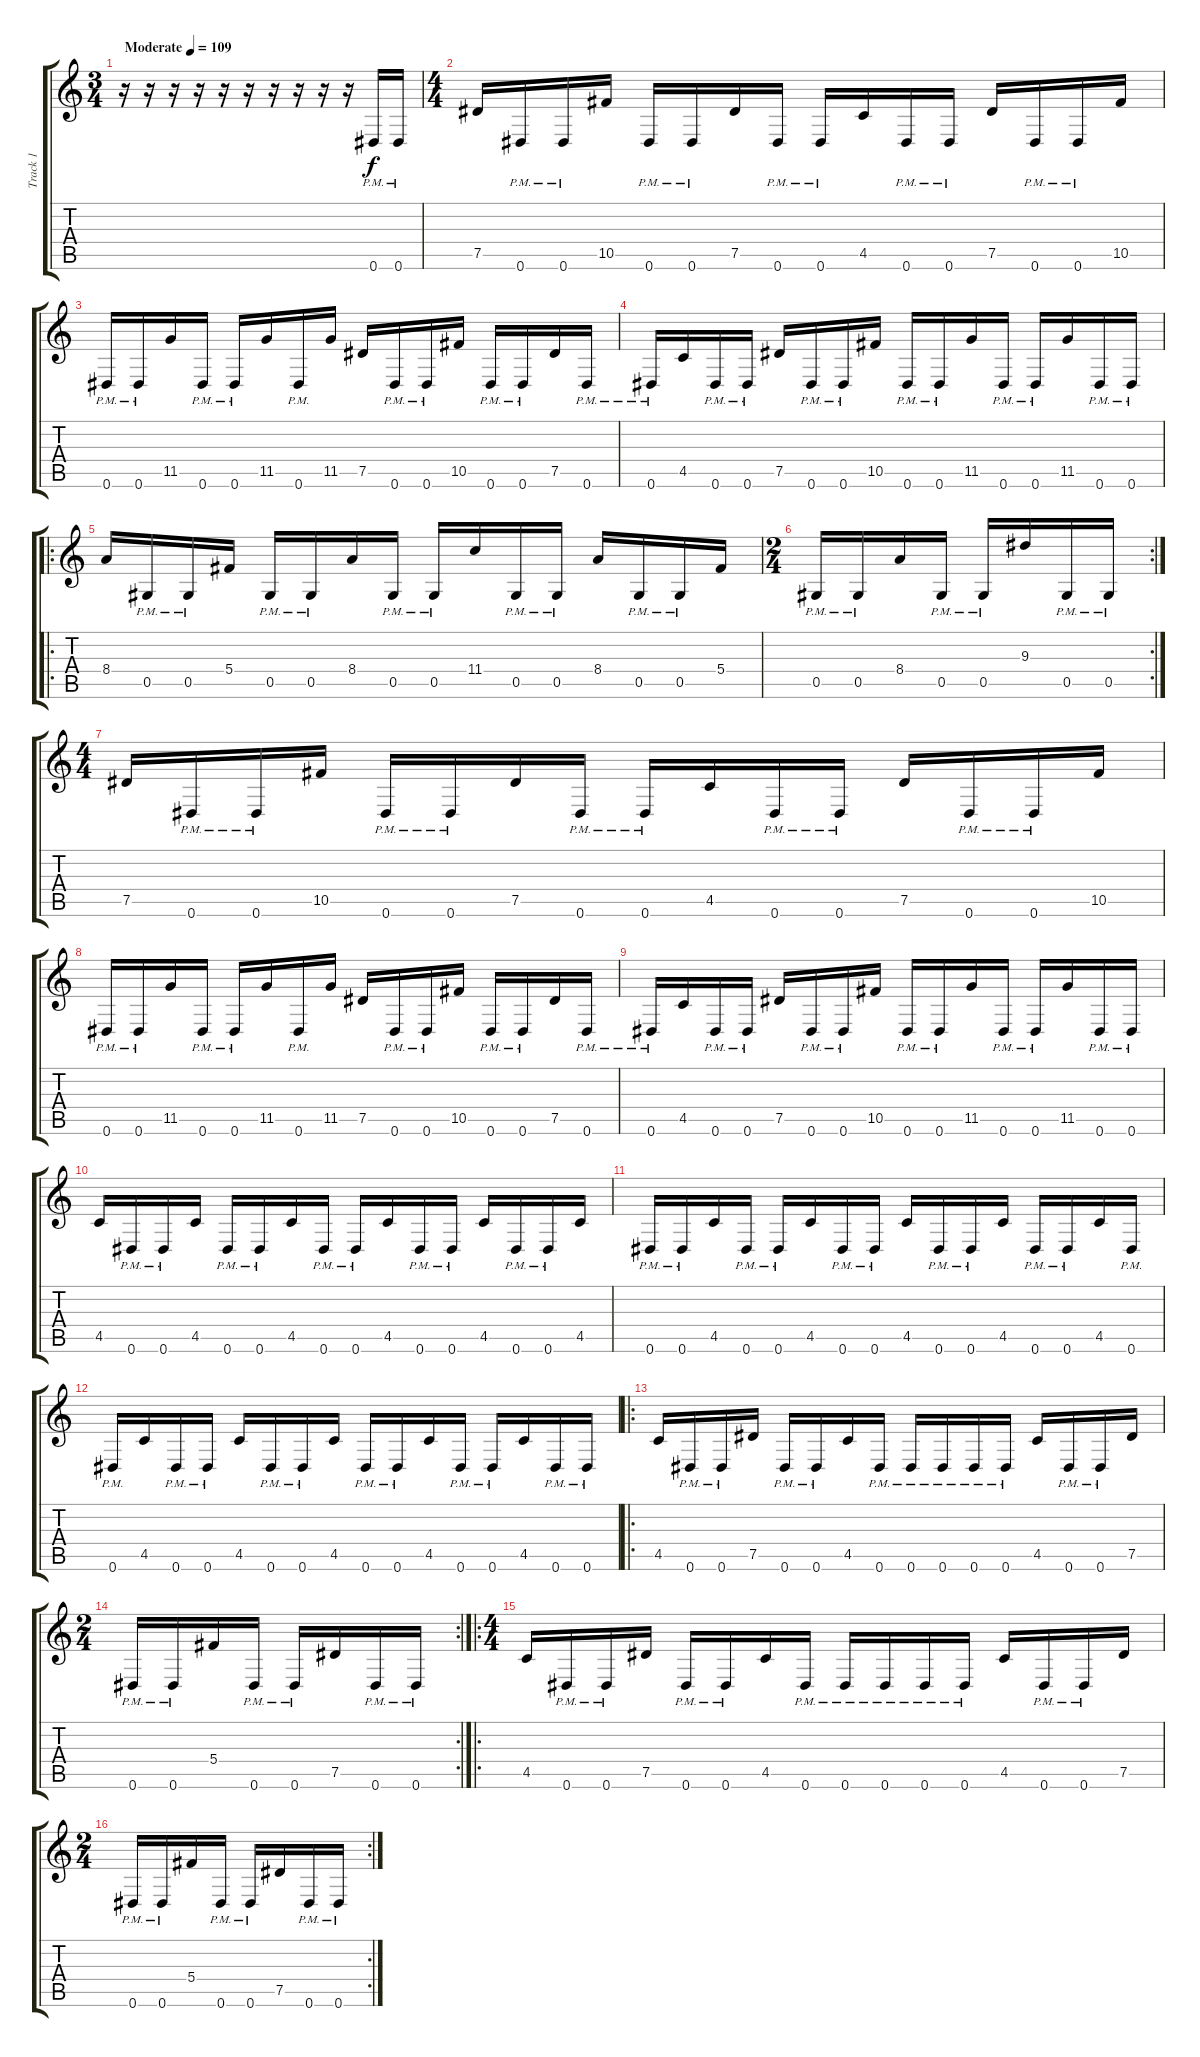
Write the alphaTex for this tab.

\track ("Track 1" "Track 1") {instrument distortionguitar}
\staff {score tabs}
\tuning (Eb4 Bb3 Gb3 Db3 Ab2 Eb2) {hide}
\ts (3 4)
\tempo (109 "Moderate")
\clef g2
\ks c
r.16{dy f instrument distortionguitar} r.16 r.16 r.16 r.16 r.16 r.16 r.16 r.16 r.16 0.6{pm}.16 0.6{pm}.16 |
\ts (4 4)
7.5.16 0.6{pm}.16 0.6{pm}.16 10.5.16 0.6{pm}.16 0.6{pm}.16 7.5.16 0.6{pm}.16 0.6{pm}.16 4.5.16 0.6{pm}.16 0.6{pm}.16 7.5.16 0.6{pm}.16 0.6{pm}.16 10.5.16 |
0.6{pm}.16 0.6{pm}.16 11.5.16 0.6{pm}.16 0.6{pm}.16 11.5.16 0.6{pm}.16 11.5.16 7.5.16 0.6{pm}.16 0.6{pm}.16 10.5.16 0.6{pm}.16 0.6{pm}.16 7.5.16 0.6{pm}.16 |
0.6{pm}.16 4.5.16 0.6{pm}.16 0.6{pm}.16 7.5.16 0.6{pm}.16 0.6{pm}.16 10.5.16 0.6{pm}.16 0.6{pm}.16 11.5.16 0.6{pm}.16 0.6{pm}.16 11.5.16 0.6{pm}.16 0.6{pm}.16 |
\ro
8.4.16 0.5{pm}.16 0.5{pm}.16 5.4.16 0.5{pm}.16 0.5{pm}.16 8.4.16 0.5{pm}.16 0.5{pm}.16 11.4.16 0.5{pm}.16 0.5{pm}.16 8.4.16 0.5{pm}.16 0.5{pm}.16 5.4.16 |
\rc 2
\ts (2 4)
0.5{pm}.16 0.5{pm}.16 8.4.16 0.5{pm}.16 0.5{pm}.16 9.3.16 0.5{pm}.16 0.5{pm}.16 |
\ts (4 4)
7.5.16 0.6{pm}.16 0.6{pm}.16 10.5.16 0.6{pm}.16 0.6{pm}.16 7.5.16 0.6{pm}.16 0.6{pm}.16 4.5.16 0.6{pm}.16 0.6{pm}.16 7.5.16 0.6{pm}.16 0.6{pm}.16 10.5.16 |
0.6{pm}.16 0.6{pm}.16 11.5.16 0.6{pm}.16 0.6{pm}.16 11.5.16 0.6{pm}.16 11.5.16 7.5.16 0.6{pm}.16 0.6{pm}.16 10.5.16 0.6{pm}.16 0.6{pm}.16 7.5.16 0.6{pm}.16 |
0.6{pm}.16 4.5.16 0.6{pm}.16 0.6{pm}.16 7.5.16 0.6{pm}.16 0.6{pm}.16 10.5.16 0.6{pm}.16 0.6{pm}.16 11.5.16 0.6{pm}.16 0.6{pm}.16 11.5.16 0.6{pm}.16 0.6{pm}.16 |
4.5.16 0.6{pm}.16 0.6{pm}.16 4.5.16 0.6{pm}.16 0.6{pm}.16 4.5.16 0.6{pm}.16 0.6{pm}.16 4.5.16 0.6{pm}.16 0.6{pm}.16 4.5.16 0.6{pm}.16 0.6{pm}.16 4.5.16 |
0.6{pm}.16 0.6{pm}.16 4.5.16 0.6{pm}.16 0.6{pm}.16 4.5.16 0.6{pm}.16 0.6{pm}.16 4.5.16 0.6{pm}.16 0.6{pm}.16 4.5.16 0.6{pm}.16 0.6{pm}.16 4.5.16 0.6{pm}.16 |
0.6{pm}.16 4.5.16 0.6{pm}.16 0.6{pm}.16 4.5.16 0.6{pm}.16 0.6{pm}.16 4.5.16 0.6{pm}.16 0.6{pm}.16 4.5.16 0.6{pm}.16 0.6{pm}.16 4.5.16 0.6{pm}.16 0.6{pm}.16 |
\ro
4.5.16 0.6{pm}.16 0.6{pm}.16 7.5.16 0.6{pm}.16 0.6{pm}.16 4.5.16 0.6{pm}.16 0.6{pm}.16 0.6{pm}.16 0.6{pm}.16 0.6{pm}.16 4.5.16 0.6{pm}.16 0.6{pm}.16 7.5.16 |
\rc 2
\ts (2 4)
0.6{pm}.16 0.6{pm}.16 5.4.16 0.6{pm}.16 0.6{pm}.16 7.5.16 0.6{pm}.16 0.6{pm}.16 |
\ro
\ts (4 4)
4.5.16 0.6{pm}.16 0.6{pm}.16 7.5.16 0.6{pm}.16 0.6{pm}.16 4.5.16 0.6{pm}.16 0.6{pm}.16 0.6{pm}.16 0.6{pm}.16 0.6{pm}.16 4.5.16 0.6{pm}.16 0.6{pm}.16 7.5.16 |
\rc 2
\ts (2 4)
0.6{pm}.16 0.6{pm}.16 5.4.16 0.6{pm}.16 0.6{pm}.16 7.5.16 0.6{pm}.16 0.6{pm}.16
